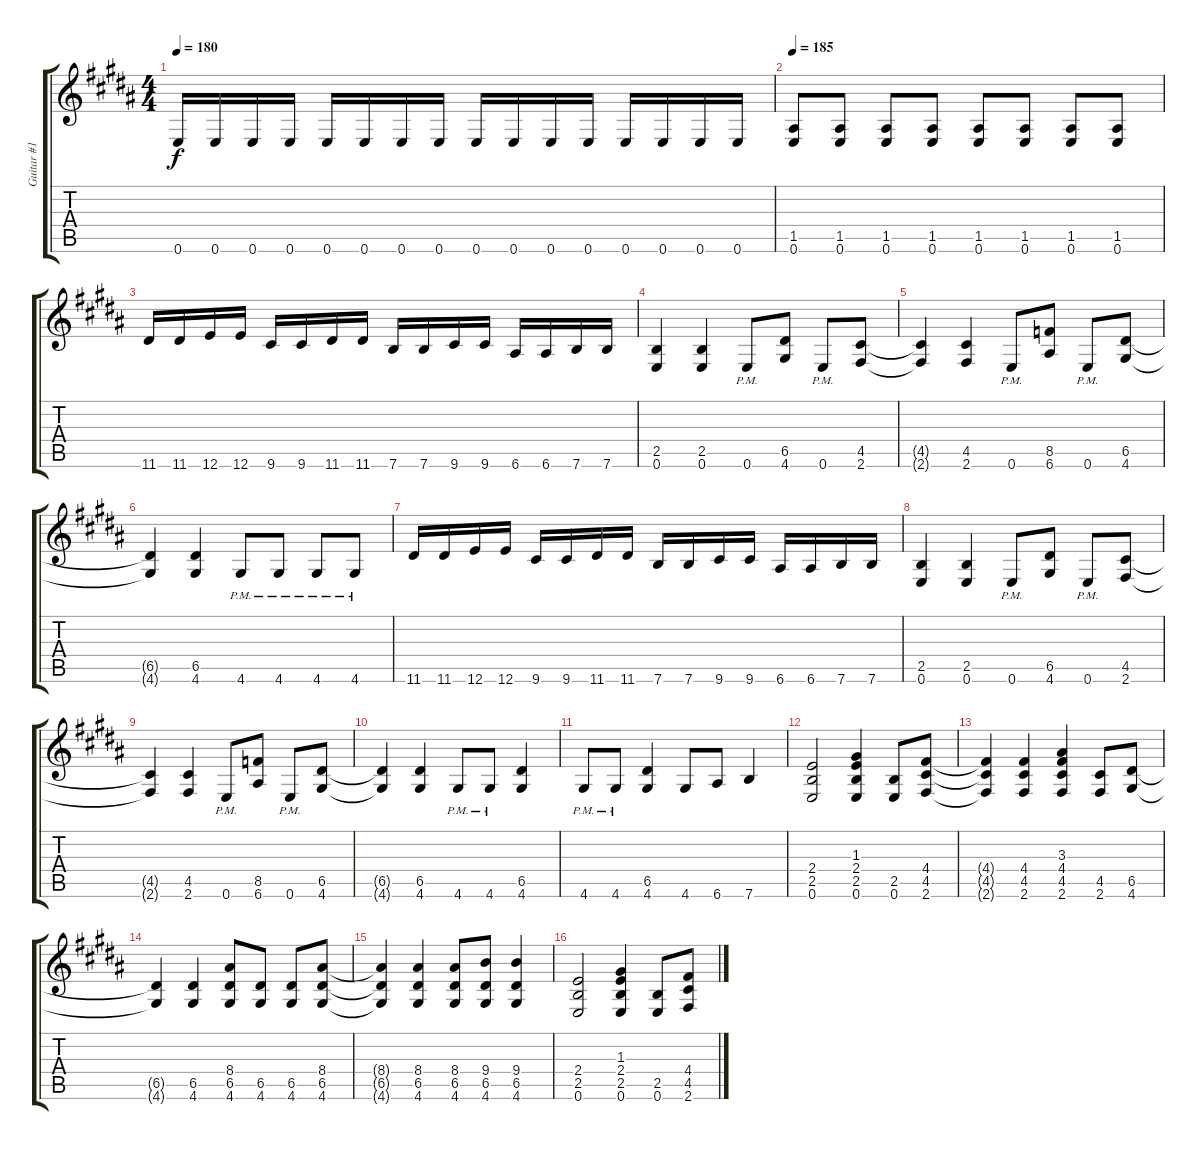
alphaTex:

\track ("Guitar #1" "Guitar #1") {instrument distortionguitar}
\staff {score tabs}
\tuning (E4 B3 G3 D3 A2 E2) {hide}
\ts (4 4)
\tempo 180
\clef g2
\ks g#minor
0.6.16{dy f} 0.6.16 0.6.16 0.6.16 0.6.16 0.6.16 0.6.16 0.6.16 0.6.16 0.6.16 0.6.16 0.6.16 0.6.16 0.6.16 0.6.16 0.6.16 |
\tempo 185
\ks b
(1.5 0.6).8 (1.5 0.6).8 (1.5 0.6).8 (1.5 0.6).8 (1.5 0.6).8 (1.5 0.6).8 (1.5 0.6).8 (1.5 0.6).8 |
\ks g#minor
11.6.16 11.6.16 12.6.16 12.6.16 9.6.16 9.6.16 11.6.16 11.6.16 7.6.16 7.6.16 9.6.16 9.6.16 6.6.16 6.6.16 7.6.16 7.6.16 |
\ks b
(2.5 0.6).4 (2.5 0.6).4 0.6{pm}.8 (6.5 4.6).8 0.6{pm}.8 (4.5 2.6).8 |
\ks g#minor
(4.5{t} 2.6{t}).4 (4.5 2.6).4 0.6{pm}.8 (8.5 6.6).8 0.6{pm}.8 (6.5 4.6).8 |
(6.5{t} 4.6{t}).4 (6.5 4.6).4 4.6{pm}.8 4.6{pm}.8 4.6{pm}.8 4.6{pm}.8 |
11.6.16 11.6.16 12.6.16 12.6.16 9.6.16 9.6.16 11.6.16 11.6.16 7.6.16 7.6.16 9.6.16 9.6.16 6.6.16 6.6.16 7.6.16 7.6.16 |
\ks b
(2.5 0.6).4 (2.5 0.6).4 0.6{pm}.8 (6.5 4.6).8 0.6{pm}.8 (4.5 2.6).8 |
\ks g#minor
(4.5{t} 2.6{t}).4 (4.5 2.6).4 0.6{pm}.8 (8.5 6.6).8 0.6{pm}.8 (6.5 4.6).8 |
(6.5{t} 4.6{t}).4 (6.5 4.6).4 4.6{pm}.8 4.6{pm}.8 (6.5 4.6).4 |
4.6{pm}.8 4.6{pm}.8 (6.5 4.6).4 4.6.8 6.6.8 7.6.4 |
\ks b
(2.4 2.5 0.6).2 (1.3 2.4 2.5 0.6).4 (2.5 0.6).8 (4.4 4.5 2.6).8 |
\ks g#minor
(4.4{t} 4.5{t} 2.6{t}).4 (4.4 4.5 2.6).4 (3.3 4.4 4.5 2.6).4 (4.5 2.6).8 (6.5 4.6).8 |
(6.5{t} 4.6{t}).4 (6.5 4.6).4 (8.4 6.5 4.6).8 (6.5 4.6).8 (6.5 4.6).8 (8.4 6.5 4.6).8 |
(8.4{t} 6.5{t} 4.6{t}).4 (8.4 6.5 4.6).4 (8.4 6.5 4.6).8 (9.4 6.5 4.6).8 (9.4 6.5 4.6).4 |
\ks b
(2.4 2.5 0.6).2 (1.3 2.4 2.5 0.6).4 (2.5 0.6).8 (4.4 4.5 2.6).8
